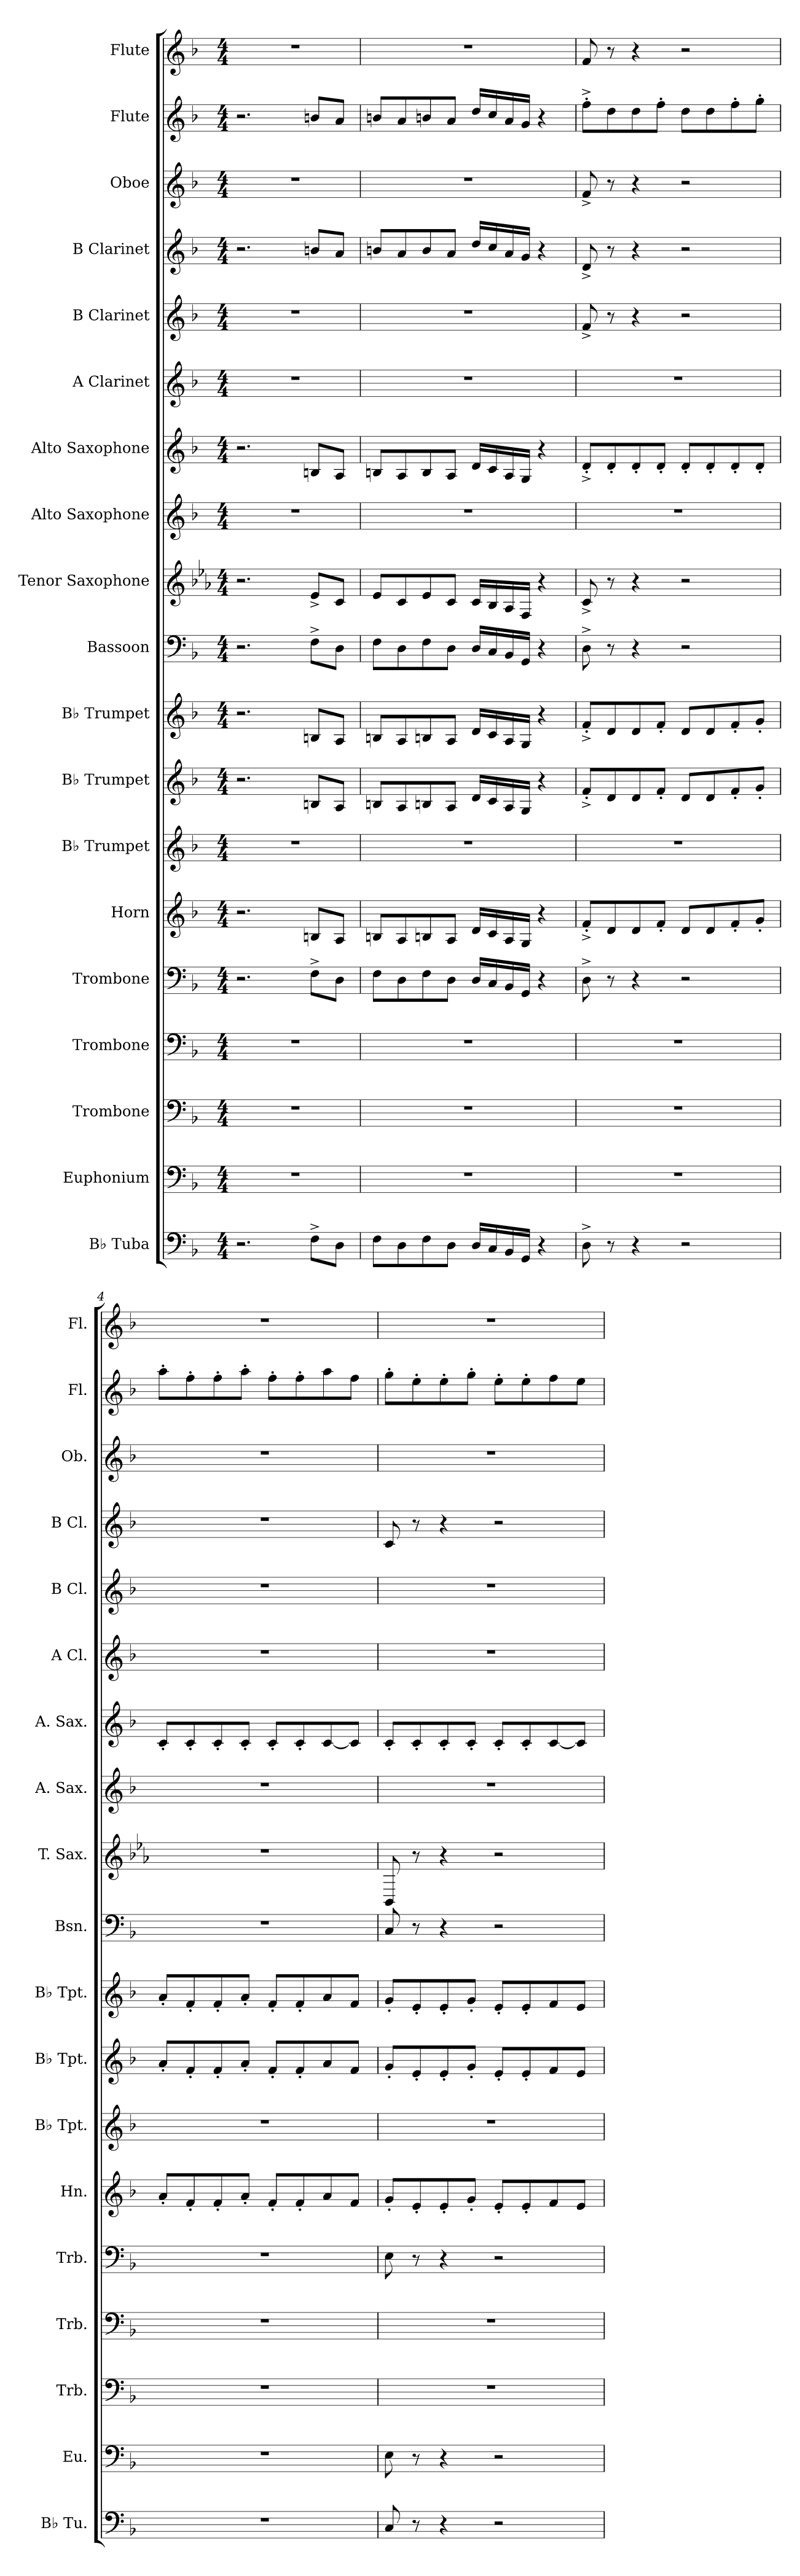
**kern	**kern	**kern	**kern	**kern	**kern	**kern	**kern	**kern	**kern	**kern	**kern	**kern	**kern	**kern	**kern	**kern	**kern	**kern
*part19	*part18	*part17	*part16	*part15	*part14	*part13	*part12	*part11	*part10	*part9	*part8	*part7	*part6	*part5	*part4	*part3	*part2	*part1
*staff19	*staff18	*staff17	*staff16	*staff15	*staff14	*staff13	*staff12	*staff11	*staff10	*staff9	*staff8	*staff7	*staff6	*staff5	*staff4	*staff3	*staff2	*staff1
*I"B♭ Tuba	*I"Euphonium	*I"Trombone	*I"Trombone	*I"Trombone	*I"Horn	*I"B♭ Trumpet	*I"B♭ Trumpet	*I"B♭ Trumpet	*I"Bassoon	*I"Tenor Saxophone	*I"Alto Saxophone	*I"Alto Saxophone	*I"A Clarinet	*I"B Clarinet	*I"B Clarinet	*I"Oboe	*I"Flute	*I"Flute
*I'B♭ Tu.	*I'Eu.	*I'Trb.	*I'Trb.	*I'Trb.	*I'Hn.	*I'B♭ Tpt.	*I'B♭ Tpt.	*I'B♭ Tpt.	*I'Bsn.	*I'T. Sax.	*I'A. Sax.	*I'A. Sax.	*I'A Cl.	*I'B Cl.	*I'B Cl.	*I'Ob.	*I'Fl.	*I'Fl.
*clefF4	*clefF4	*clefF4	*clefF4	*clefF4	*clefG2	*clefG2	*clefG2	*clefG2	*clefF4	*clefG2	*clefG2	*clefG2	*clefG2	*clefG2	*clefG2	*clefG2	*clefG2	*clefG2
*	*	*	*	*	*ITrd4c7	*ITrd1c2	*ITrd1c2	*ITrd1c2	*	*ITrd8c14	*ITrd5c9	*ITrd5c9	*ITrd2c3	*ITrd1c2	*ITrd1c2	*	*	*
*k[b-]	*k[b-]	*k[b-]	*k[b-]	*k[b-]	*k[b-e-]	*k[b-e-a-]	*k[b-e-a-]	*k[b-e-a-]	*k[b-]	*k[b-e-a-]	*k[b-e-a-d-]	*k[b-e-a-d-]	*k[f#c#]	*k[b-e-a-]	*k[b-e-a-]	*k[b-]	*k[b-]	*k[b-]
*F:	*F:	*F:	*F:	*F:	*B-:	*E-:	*E-:	*E-:	*F:	*E-:	*A-:	*A-:	*D:	*E-:	*E-:	*F:	*F:	*F:
*M4/4	*M4/4	*M4/4	*M4/4	*M4/4	*M4/4	*M4/4	*M4/4	*M4/4	*M4/4	*M4/4	*M4/4	*M4/4	*M4/4	*M4/4	*M4/4	*M4/4	*M4/4	*M4/4
=1	=1	=1	=1	=1	=1	=1	=1	=1	=1	=1	=1	=1	=1	=1	=1	=1	=1	=1
2.r	1r	1r	1r	2.r	2.r	1r	2.r	2.r	2.r	2.r	1r	2.r	1r	1r	2.r	1r	2.r	1r
8F^\L	.	.	.	8F^\L	8En/L	.	8An/L	8An/L	8F^\L	8E-^/L	.	8Dn/L	.	.	8an/L	.	8bn/L	.
8D\J	.	.	.	8D\J	8D/J	.	8G/J	8G/J	8D\J	8C/J	.	8C/J	.	.	8g/J	.	8a/J	.
=2	=2	=2	=2	=2	=2	=2	=2	=2	=2	=2	=2	=2	=2	=2	=2	=2	=2	=2
8F\L	1r	1r	1r	8F\L	8En/L	1r	8An/L	8An/L	8F\L	8E-/L	1r	8Dn/L	1r	1r	8an/L	1r	8bn/L	1r
8D\	.	.	.	8D\	8D/	.	8G/	8G/	8D\	8C/	.	8C/	.	.	8g/	.	8a/	.
8F\	.	.	.	8F\	8En/	.	8An/	8An/	8F\	8E-/	.	8D/	.	.	8a/	.	8bn/	.
8D\J	.	.	.	8D\J	8D/J	.	8G/J	8G/J	8D\J	8C/J	.	8C/J	.	.	8g/J	.	8a/J	.
16D/LL	.	.	.	16D/LL	16G/LL	.	16c/LL	16c/LL	16D/LL	16C/LL	.	16F/LL	.	.	16cc/LL	.	16dd/LL	.
16C/	.	.	.	16C/	16F/	.	16B-/	16B-/	16C/	16BB-/	.	16E-/	.	.	16b-/	.	16cc/	.
16BB-/	.	.	.	16BB-/	16D/	.	16G/	16G/	16BB-/	16AA-/	.	16C/	.	.	16g/	.	16a/	.
16GG/JJ	.	.	.	16GG/JJ	16C/JJ	.	16F/JJ	16F/JJ	16GG/JJ	16FF/JJ	.	16BB-/JJ	.	.	16f/JJ	.	16g/JJ	.
4r	.	.	.	4r	4r	.	4r	4r	4r	4r	.	4r	.	.	4r	.	4r	.
=3	=3	=3	=3	=3	=3	=3	=3	=3	=3	=3	=3	=3	=3	=3	=3	=3	=3	=3
8D^\	1r	1r	1r	8D^\	8B-'^/L	1r	8e-'^/L	8e-'^/L	8D^\	8C^/	1r	8F'^/L	1r	8e-^/	8c^/	8f^/	8ff'^\L	8f/
8r	.	.	.	8r	8G/	.	8c/	8c/	8r	8r	.	8F'/	.	8r	8r	8r	8dd\	8r
4r	.	.	.	4r	8G/	.	8c/	8c/	4r	4r	.	8F'/	.	4r	4r	4r	8dd\	4r
.	.	.	.	.	8B-'/J	.	8e-'/J	8e-'/J	.	.	.	8F'/J	.	.	.	.	8ff'\J	.
2r	.	.	.	2r	8G/L	.	8c/L	8c/L	2r	2r	.	8F'/L	.	2r	2r	2r	8dd\L	2r
.	.	.	.	.	8G/	.	8c/	8c/	.	.	.	8F'/	.	.	.	.	8dd\	.
.	.	.	.	.	8B-'/	.	8e-'/	8e-'/	.	.	.	8F'/	.	.	.	.	8ff'\	.
.	.	.	.	.	8c'/J	.	8f'/J	8f'/J	.	.	.	8F'/J	.	.	.	.	8gg'\J	.
=4	=4	=4	=4	=4	=4	=4	=4	=4	=4	=4	=4	=4	=4	=4	=4	=4	=4	=4
1r	1r	1r	1r	1r	8d'/L	1r	8g'/L	8g'/L	1r	1r	1r	8E-'/L	1r	1r	1r	1r	8aa'\L	1r
.	.	.	.	.	8B-'/	.	8e-'/	8e-'/	.	.	.	8E-'/	.	.	.	.	8ff'\	.
.	.	.	.	.	8B-'/	.	8e-'/	8e-'/	.	.	.	8E-'/	.	.	.	.	8ff'\	.
.	.	.	.	.	8d'/J	.	8g'/J	8g'/J	.	.	.	8E-'/J	.	.	.	.	8aa'\J	.
.	.	.	.	.	8B-'/L	.	8e-'/L	8e-'/L	.	.	.	8E-'/L	.	.	.	.	8ff'\L	.
.	.	.	.	.	8B-'/	.	8e-'/	8e-'/	.	.	.	8E-'/	.	.	.	.	8ff'\	.
.	.	.	.	.	8d/	.	8g/	8g/	.	.	.	[8E-/	.	.	.	.	8aa\	.
.	.	.	.	.	8B-/J	.	8e-/J	8e-/J	.	.	.	8E-/J]	.	.	.	.	8ff\J	.
=5	=5	=5	=5	=5	=5	=5	=5	=5	=5	=5	=5	=5	=5	=5	=5	=5	=5	=5
8C/	8E\	1r	1r	8E\	8c'/L	1r	8f'/L	8f'/L	8C/	8BBB-/	1r	8E-'/L	1r	1r	8B-/	1r	8gg'\L	1r
8r	8r	.	.	8r	8A'/	.	8d'/	8d'/	8r	8r	.	8E-'/	.	.	8r	.	8ee'\	.
4r	4r	.	.	4r	8A'/	.	8d'/	8d'/	4r	4r	.	8E-'/	.	.	4r	.	8ee'\	.
.	.	.	.	.	8c'/J	.	8f'/J	8f'/J	.	.	.	8E-'/J	.	.	.	.	8gg'\J	.
2r	2r	.	.	2r	8A'/L	.	8d'/L	8d'/L	2r	2r	.	8E-'/L	.	.	2r	.	8ee'\L	.
.	.	.	.	.	8A'/	.	8d'/	8d'/	.	.	.	8E-'/	.	.	.	.	8ee'\	.
.	.	.	.	.	8B-/	.	8e-/	8e-/	.	.	.	[8E-/	.	.	.	.	8ff\	.
.	.	.	.	.	8A/J	.	8d/J	8d/J	.	.	.	8E-/J]	.	.	.	.	8ee\J	.
=	=	=	=	=	=	=	=	=	=	=	=	=	=	=	=	=	=	=
*-	*-	*-	*-	*-	*-	*-	*-	*-	*-	*-	*-	*-	*-	*-	*-	*-	*-	*-
